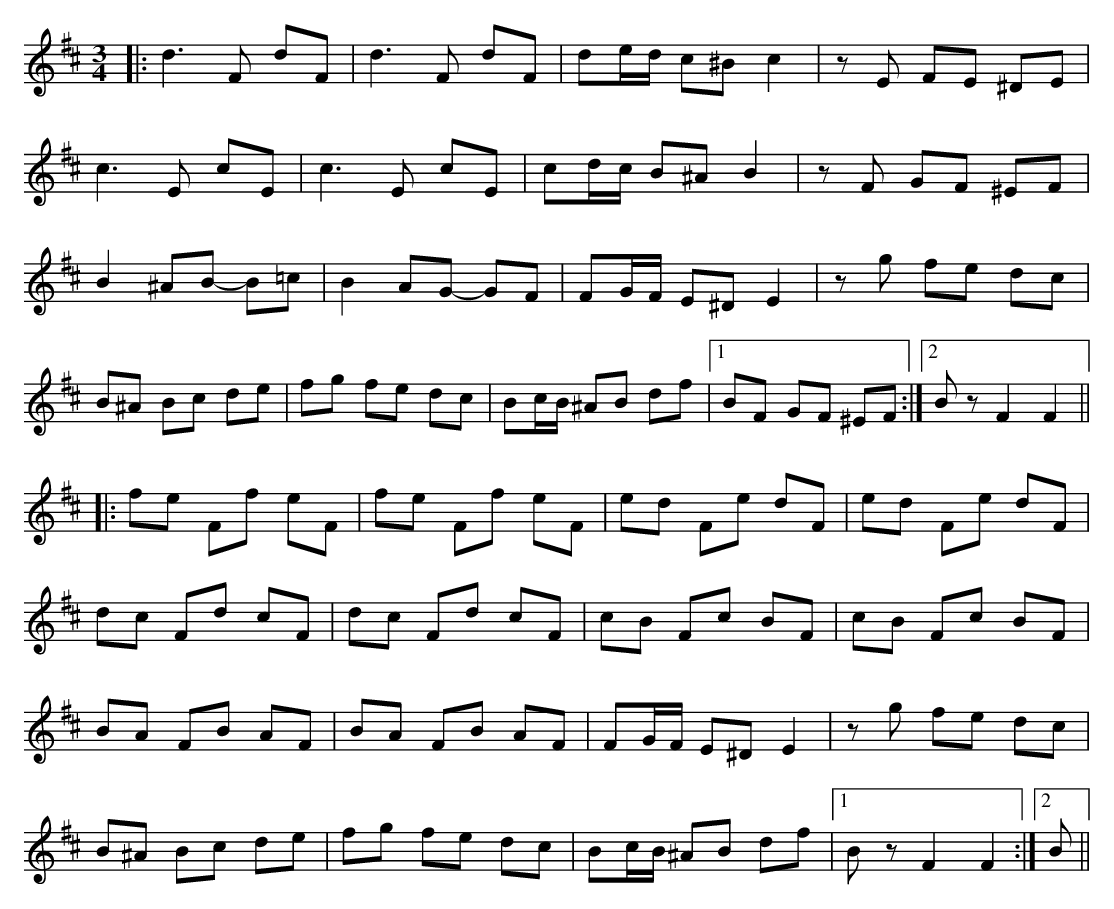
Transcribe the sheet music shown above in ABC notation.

X:1
M:3/4
K:Bmin
|:d3 F dF|d3 F dF|de/d/ c^B c2|zE FE ^DE|
c3 E cE|c3 E cE|cd/c/ B^A B2|zF GF ^EF|
B2 ^AB- B=c|B2 AG- GF|FG/F/ E^D E2|zg fe dc|
B^A Bc de|fg fe dc|Bc/B/ ^AB df|1 BF GF ^EF:|2 Bz F2 F2||
|:fe Ff eF|fe Ff eF|ed Fe dF|ed Fe dF|
dc Fd cF|dc Fd cF|cB Fc BF|cB Fc BF|
BA FB AF|BA FB AF|FG/F/ E^D E2|zg fe dc|
B^A Bc de|fg fe dc|Bc/B/ ^AB df|1 Bz F2 F2:|2 B||
